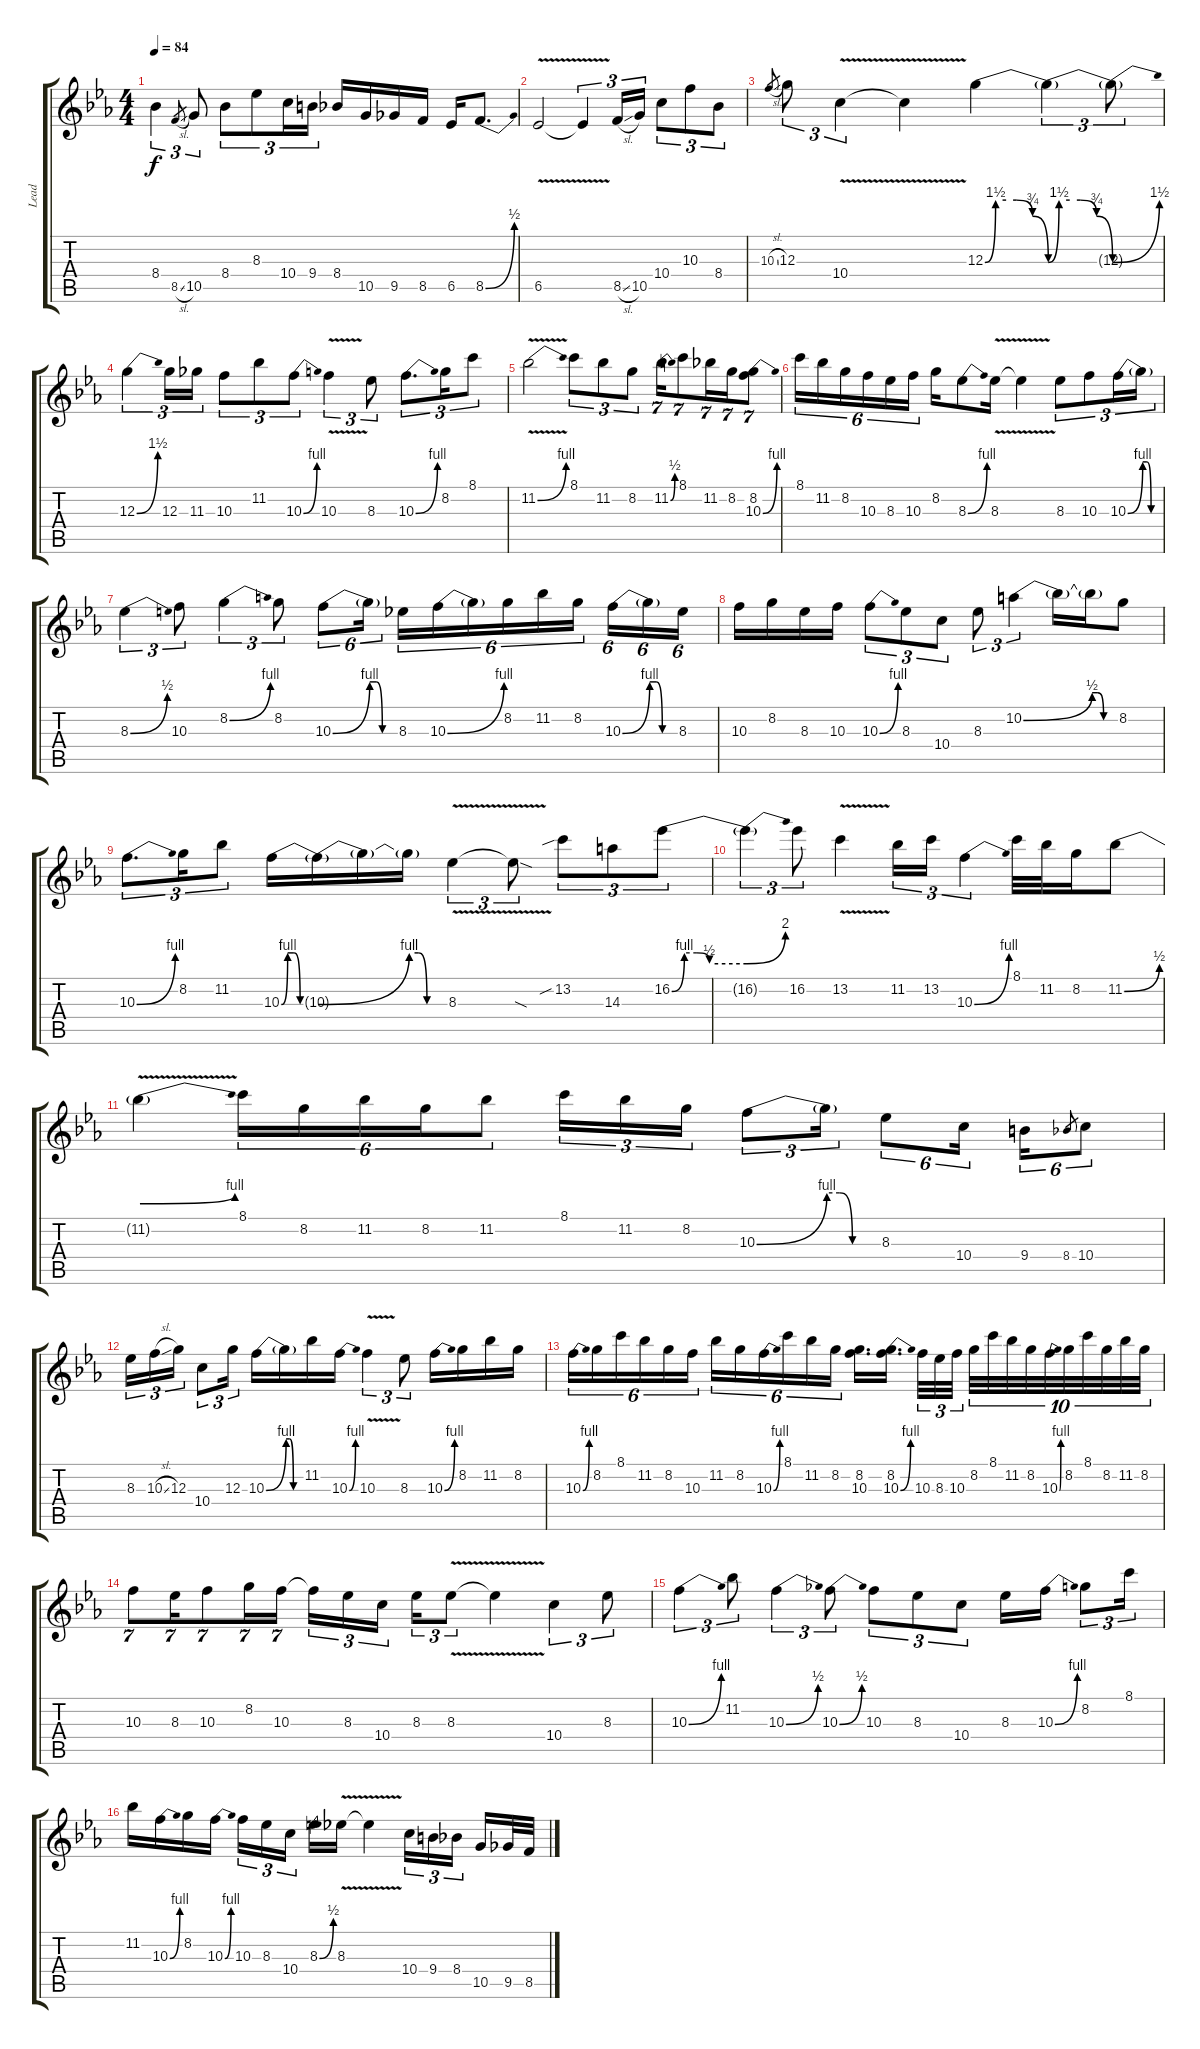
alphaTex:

\track ("Lead" "Lead") {instrument distortionguitar}
\staff {score tabs}
\tuning (E4 B3 G3 D3 A2 E2) {hide}
\ts (4 4)
\tempo 84
\clef g2
\ks eb
8.4{t}.4{tu (3 2) dy f} 8.5{sl}.8{gr} 10.5.8{tu (3 2)} 8.4.8{tu (3 2)} 8.3.8{tu (3 2)} 10.4.16{tu (3 2)} 9.4.16{tu (3 2)} 8.4.16 10.5.16 9.5.16 8.5.16 6.5.16 8.5{be (bend 0 0 60 2)}.8{d} |
6.5{v}.2 6.5{t}.4{tu (3 2)} 8.5{sl}.16{tu (3 2)} 10.5.16{tu (3 2)} 10.4.8{tu (3 2)} 10.3.8{tu (3 2)} 8.4.8{tu (3 2)} |
10.3{sl}.8{gr} 12.3.8{tu (3 2)} 10.4{v}.4{tu (3 2)} 10.4{t}.4 12.3{be (custom 0 0 10 6 20 6 30 6 45 3 60 0)}.4 12.3{be (custom 0 0 10 6 20 6 30 6 45 3 60 0) t}.4{tu (3 2)} 12.3{be (bend 0 0 60 6) t}.8{tu (3 2)} |
12.3{be (bend 0 0 60 6)}.4{tu (3 2)} 12.3.16{tu (3 2)} 11.3.16{tu (3 2)} 10.3.8{tu (3 2)} 11.2.8{tu (3 2)} 10.3{be (bend 0 0 60 4)}.8{tu (3 2)} 10.3{v}.4{tu (3 2)} 8.3.8{tu (3 2)} 10.3{be (bend 0 0 60 4)}.8{d tu (3 2)} 8.2.16{tu (3 2)} 8.1.8{tu (3 2)} |
11.2{be (bend 0 0 60 4) v}.2 8.1.8{tu (3 2)} 11.2.8{tu (3 2)} 8.2.8{tu (3 2)} 11.2{be (bend 0 0 60 2)}.16{tu (7 4)} 8.1.8{tu (7 4)} 11.2.16{tu (7 4)} 8.2.16{tu (7 4)} (8.2 10.3{be (bend 0 0 60 4)}).8{tu (7 4)} |
8.1.16{tu (6 4)} 11.2.16{tu (6 4)} 8.2.16{tu (6 4)} 10.3.16{tu (6 4)} 8.3.16{tu (6 4)} 10.3.16{tu (6 4)} 8.2.16 8.3{be (bend 0 0 60 4)}.8 8.3{v}.16 8.3{t}.4 8.3.8{tu (3 2)} 10.3.8{tu (3 2)} 10.3{be (bend 0 0 60 4)}.16{tu (3 2)} 10.3{be (custom 0 4 15 4 30 0 60 0) t}.16{tu (3 2)} |
8.3{be (bend 0 0 60 2)}.4{tu (3 2)} 10.3.8{tu (3 2)} 8.2{be (bend 0 0 60 4)}.4{tu (3 2)} 8.2.8{tu (3 2)} 10.3{be (bend 0 0 60 4)}.8{tu (6 4)} 10.3{be (custom 0 4 15 4 30 0 60 0) t}.16{tu (6 4)} 8.3.16{tu (6 4)} 10.3{be (bend 0 0 60 4)}.16{tu (6 4)} 10.3{t}.16{tu (6 4)} 8.2.16{tu (6 4)} 11.2.16{tu (6 4)} 8.2.16{tu (6 4)} 10.3{be (bend 0 0 60 4)}.16{tu (6 4)} 10.3{be (custom 0 4 15 4 30 0 60 0) t}.16{tu (6 4)} 8.3.16{tu (6 4)} |
10.3.16 8.2.16 8.3.16 10.3.16 10.3{be (bend 0 0 60 4)}.8{tu (3 2)} 8.3.8{tu (3 2)} 10.4.8{tu (3 2)} 8.3.8{tu (3 2)} 10.2{be (bend 0 0 60 2)}.4{tu (3 2)} 10.2{t}.16 10.2{be (custom 0 2 15 2 30 0 60 0) t}.16 8.2.8 |
10.3{be (bend 0 0 60 4)}.8{d tu (3 2)} 8.2.16{tu (3 2)} 11.2.8{tu (3 2)} 10.3{be (custom 0 0 10 4 20 4 30 0 60 0)}.16 10.3{be (bend 0 0 60 4) t}.16 10.3{t}.16 10.3{be (custom 0 4 15 4 30 0 60 0) t}.16 8.3{v}.4{tu (3 2)} 8.3{sod t}.8{tu (3 2)} 13.2{sib}.8{tu (3 2)} 14.3.8{tu (3 2)} 16.2{be (custom 0 0 10 4 20 4 30 2 60 2)}.8{tu (3 2)} |
16.2{be (bend 0 2 60 8) t}.4{tu (3 2)} 16.2.8{tu (3 2)} 13.2{v}.4 11.2.16{tu (3 2)} 13.2.16{tu (3 2)} 10.3{be (bend 0 0 60 4)}.4{tu (3 2)} 8.1.32 11.2.32 8.2.16 11.2{be (bend 0 0 60 2)}.8 |
11.2{be (bend 0 2 60 4) v t}.4 8.1.16{tu (6 4)} 8.2.16{tu (6 4)} 11.2.16{tu (6 4)} 8.2.16{tu (6 4)} 11.2.8{tu (6 4)} 8.1.16{tu (3 2)} 11.2.16{tu (3 2)} 8.2.16{tu (3 2)} 10.3{be (bend 0 0 60 4)}.8{tu (3 2)} 10.3{be (custom 0 4 15 4 30 0 60 0) t}.16{tu (3 2)} 8.3.8{tu (6 4)} 10.4.16{tu (6 4)} 9.4.16{tu (6 4)} 8.4.8{gr} 10.4.8{tu (6 4)} |
8.3.16{tu (3 2)} 10.3{sl}.16{tu (3 2)} 12.3.16{tu (3 2)} 10.4.8{tu (3 2)} 12.3.16{tu (3 2)} 10.3{be (bend 0 0 60 4)}.16 10.3{be (custom 0 4 15 4 30 0 60 0) t}.16 11.2.16 10.3{be (bend 0 0 60 4)}.16 10.3{v}.4{tu (3 2)} 8.3.8{tu (3 2)} 10.3{be (bend 0 0 60 4)}.16 8.2.16 11.2.16 8.2.16 |
10.3{be (bend 0 0 60 4)}.16{tu (6 4)} 8.2.16{tu (6 4)} 8.1.16{tu (6 4)} 11.2.16{tu (6 4)} 8.2.16{tu (6 4)} 10.3.16{tu (6 4)} 11.2.16{tu (6 4)} 8.2.16{tu (6 4)} 10.3{be (bend 0 0 60 4)}.16{tu (6 4)} 8.1.16{tu (6 4)} 11.2.16{tu (6 4)} 8.2.16{tu (6 4)} (8.2 10.3).16{d} (8.2 10.3{be (bend 0 0 60 4)}).16{d} 10.3.32{tu (3 2)} 8.3.32{tu (3 2)} 10.3.32{tu (3 2)} 8.2.32{tu (10 8)} 8.1.32{tu (10 8)} 11.2.32{tu (10 8)} 8.2.32{tu (10 8)} 10.3{be (bend 0 0 60 4)}.32{tu (10 8)} 8.2.32{tu (10 8)} 8.1.32{tu (10 8)} 8.2.32{tu (10 8)} 11.2.32{tu (10 8)} 8.2.32{tu (10 8)} |
10.3.8{tu (7 4)} 8.3.16{tu (7 4)} 10.3.8{tu (7 4)} 8.2.16{tu (7 4)} 10.3.16{tu (7 4)} 10.3{t}.16{tu (3 2)} 8.3.16{tu (3 2)} 10.4.16{tu (3 2)} 8.3.16{tu (3 2)} 8.3{v}.8{tu (3 2)} 8.3{t}.4 10.4.4{tu (3 2)} 8.3.8{tu (3 2)} |
10.3{be (bend 0 0 60 4)}.4{tu (3 2)} 11.2.8{tu (3 2)} 10.3{be (bend 0 0 60 2)}.4{tu (3 2)} 10.3{be (bend 0 0 60 2)}.8{tu (3 2)} 10.3.8{tu (3 2)} 8.3.8{tu (3 2)} 10.4.8{tu (3 2)} 8.3.16 10.3{be (bend 0 0 60 4)}.16 8.2.8{tu (3 2)} 8.1.16{tu (3 2)} |
11.2.16 10.3{be (bend 0 0 60 4)}.16 8.2.16 10.3{be (bend 0 0 60 4)}.16 10.3.16{tu (3 2)} 8.3.16{tu (3 2)} 10.4.16{tu (3 2)} 8.3{be (bend 0 0 60 2)}.16 8.3{v}.16 8.3{t}.4 10.4.16{tu (3 2)} 9.4.16{tu (3 2)} 8.4.16{tu (3 2)} 10.5.16 9.5.32 8.5{sl}.32
